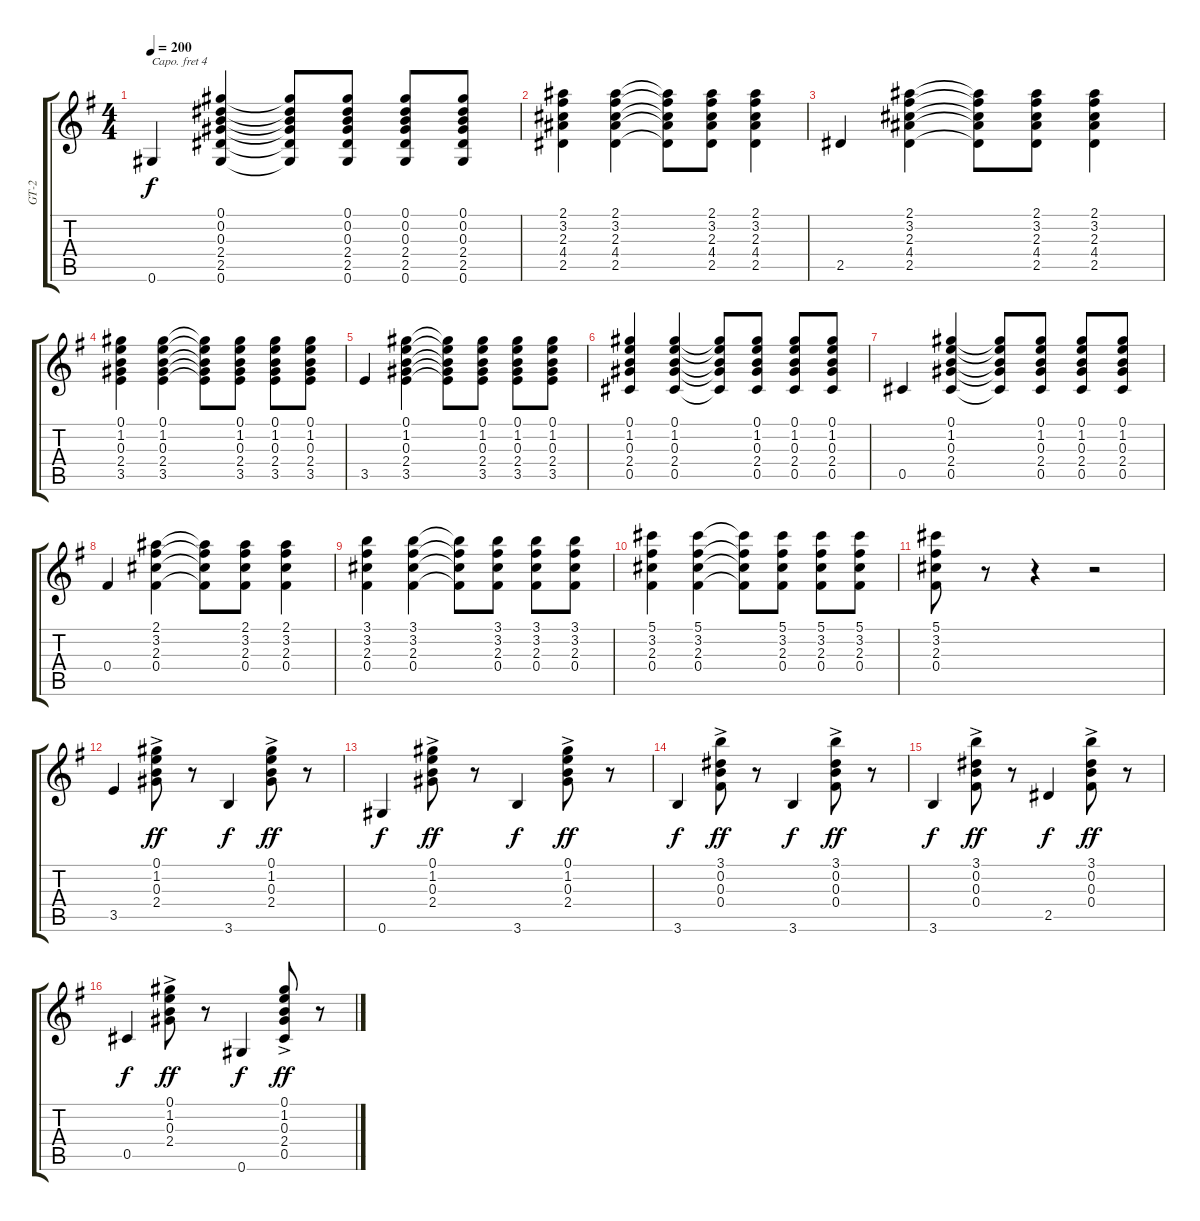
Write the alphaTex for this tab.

\track ("GT-2" "GT-2") {instrument acousticguitarsteel}
\staff {score tabs}
\capo 4
\tuning (E4 B3 G3 D3 A2 E2) {hide}
\ts (4 4)
\tempo 200
\clef g2
\ks g
0.6.4{dy f} (0.1 0.2 0.3 2.4 2.5 0.6).4 (0.1{t} 0.2{t} 0.3{t} 2.4{t} 2.5{t} 0.6{t}).8 (0.1 0.2 0.3 2.4 2.5 0.6).8 (0.1 0.2 0.3 2.4 2.5 0.6).8 (0.1 0.2 0.3 2.4 2.5 0.6).8 |
(2.1 3.2 2.3 4.4 2.5).4 (2.1 3.2 2.3 4.4 2.5).4 (2.1{t} 3.2{t} 2.3{t} 4.4{t} 2.5{t}).8 (2.1 3.2 2.3 4.4 2.5).8 (2.1 3.2 2.3 4.4 2.5).4 |
2.5.4 (2.1 3.2 2.3 4.4 2.5).4 (2.1{t} 3.2{t} 2.3{t} 4.4{t} 2.5{t}).8 (2.1 3.2 2.3 4.4 2.5).8 (2.1 3.2 2.3 4.4 2.5).4 |
(0.1 1.2 0.3 2.4 3.5).4 (0.1 1.2 0.3 2.4 3.5).4 (0.1{t} 1.2{t} 0.3{t} 2.4{t} 3.5{t}).8 (0.1 1.2 0.3 2.4 3.5).8 (0.1 1.2 0.3 2.4 3.5).8 (0.1 1.2 0.3 2.4 3.5).8 |
3.5.4 (0.1 1.2 0.3 2.4 3.5).4 (0.1{t} 1.2{t} 0.3{t} 2.4{t} 3.5{t}).8 (0.1 1.2 0.3 2.4 3.5).8 (0.1 1.2 0.3 2.4 3.5).8 (0.1 1.2 0.3 2.4 3.5).8 |
(0.1 1.2 0.3 2.4 0.5).4 (0.1 1.2 0.3 2.4 0.5).4 (0.1{t} 1.2{t} 0.3{t} 2.4{t} 0.5{t}).8 (0.1 1.2 0.3 2.4 0.5).8 (0.1 1.2 0.3 2.4 0.5).8 (0.1 1.2 0.3 2.4 0.5).8 |
0.5.4 (0.1 1.2 0.3 2.4 0.5).4 (0.1{t} 1.2{t} 0.3{t} 2.4{t} 0.5{t}).8 (0.1 1.2 0.3 2.4 0.5).8 (0.1 1.2 0.3 2.4 0.5).8 (0.1 1.2 0.3 2.4 0.5).8 |
0.4.4 (2.1 3.2 2.3 0.4).4 (2.1{t} 3.2{t} 2.3{t} 0.4{t}).8 (2.1 3.2 2.3 0.4).8 (2.1 3.2 2.3 0.4).4 |
(3.1 3.2 2.3 0.4).4 (3.1 3.2 2.3 0.4).4 (3.1{t} 3.2{t} 2.3{t} 0.4{t}).8 (3.1 3.2 2.3 0.4).8 (3.1 3.2 2.3 0.4).8 (3.1 3.2 2.3 0.4).8 |
(5.1 3.2 2.3 0.4).4 (5.1 3.2 2.3 0.4).4 (5.1{t} 3.2{t} 2.3{t} 0.4{t}).8 (5.1 3.2 2.3 0.4).8 (5.1 3.2 2.3 0.4).8 (5.1 3.2 2.3 0.4).8 |
(5.1 3.2 2.3 0.4).8 r.8 r.4 r.2 |
3.5.4 (0.1 1.2 0.3{ac} 2.4).8{dy ff} r.8 3.6.4{dy f} (0.1 1.2 0.3{ac} 2.4).8{dy ff} r.8 |
0.6.4{dy f} (0.1{ac} 1.2 0.3 2.4).8{dy ff} r.8 3.6.4{dy f} (0.1{ac} 1.2 0.3 2.4).8{dy ff} r.8 |
3.6.4{dy f} (3.1{ac} 0.2 0.3 0.4).8{dy ff} r.8 3.6.4{dy f} (3.1{ac} 0.2 0.3 0.4).8{dy ff} r.8 |
3.6.4{dy f} (3.1{ac} 0.2 0.3 0.4).8{dy ff} r.8 2.5.4{dy f} (3.1 0.2 0.3{ac} 0.4).8{dy ff} r.8 |
0.5.4{dy f} (0.1 1.2 0.3 2.4{ac}).8{dy ff} r.8 0.6.4{dy f} (0.1{ac} 1.2 0.3 2.4{ac} 0.5).8{dy ff} r.8
